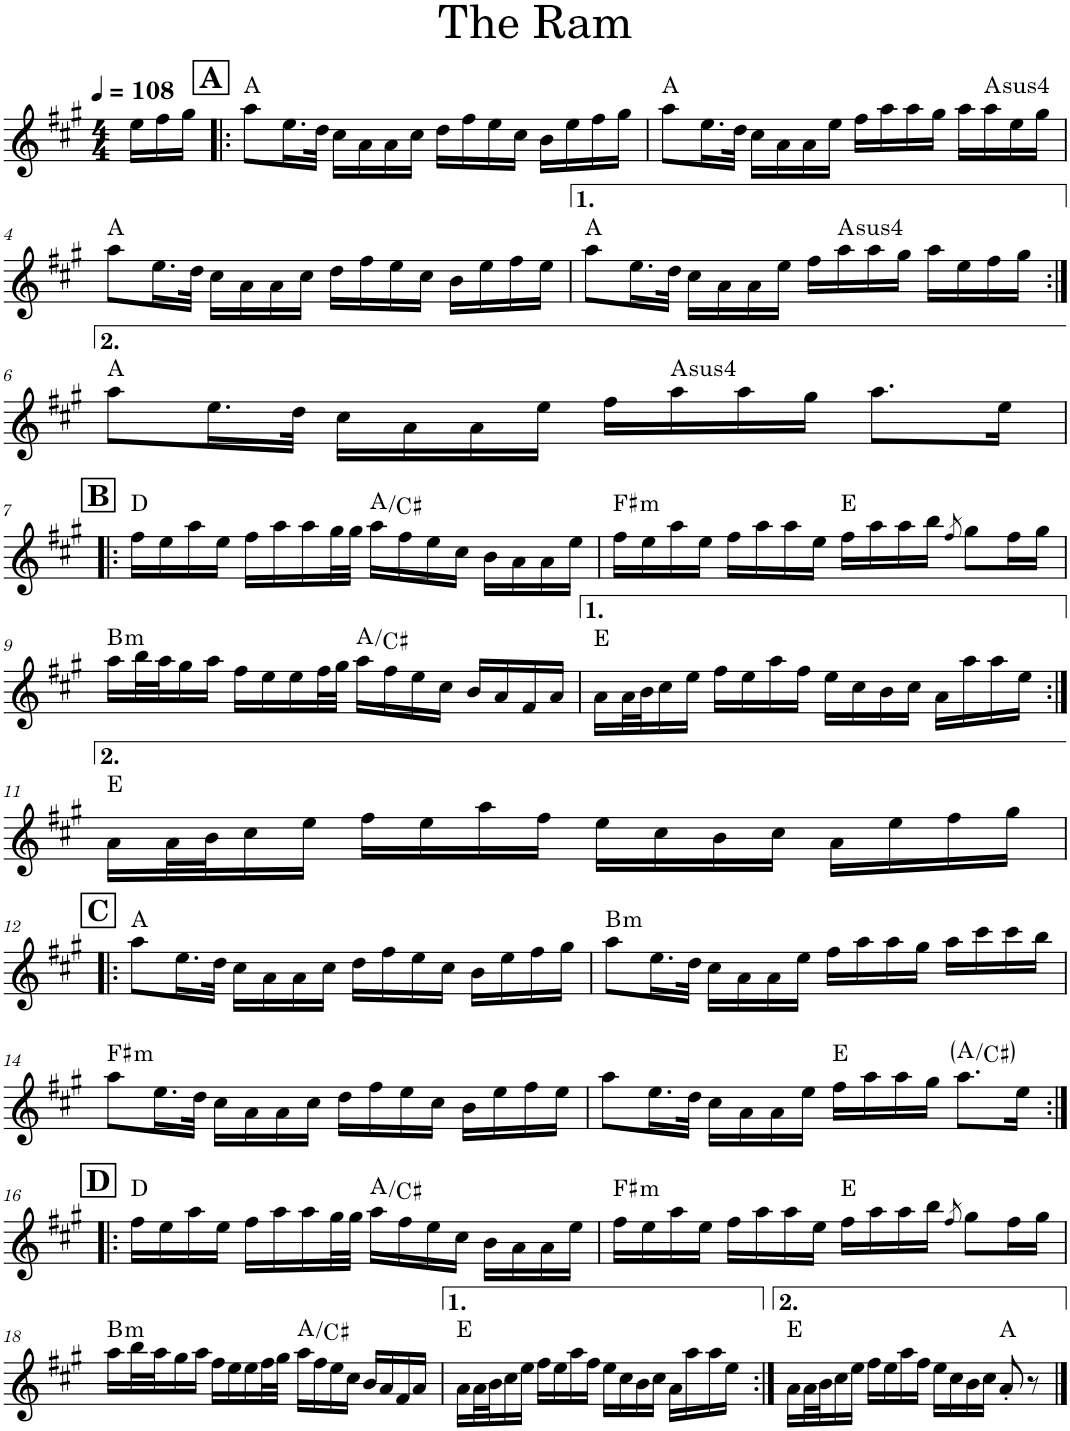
**kern	**harte
*part1	*part1
*staff1	*
*I"Piano	*
*I'Pno.	*
*clefG2	*
*k[f#c#g#]	*
*M4/4	*
*MM108	*
=1	=1
16ee\LL	.
16ff#\	.
16gg#\JJ	.
!!LO:REH:place=s1:a:B:cj:fs=14:t=A
=2!|:	=2!|:
8aa\L	A:maj
16.ee\L	.
32dd\JJk	.
16cc#\LL	.
16a\	.
16a\	.
16cc#\JJ	.
16dd\LL	.
16ff#\	.
16ee\	.
16cc#\JJ	.
16b\LL	.
16ee\	.
16ff#\	.
16gg#\JJ	.
=3	=3
8aa\L	A:maj
16.ee\L	.
32dd\JJk	.
16cc#\LL	.
16a\	.
16a\	.
16ee\JJ	.
16ff#\LL	.
16aa\	.
16aa\	.
16gg#\JJ	.
16aa\LL	.
!	!LO:H:kt=4
16aa\	A:sus4
16ee\	.
16gg#\JJ	.
!!LO:LB:g=z
=4	=4
8aa\L	A:maj
16.ee\L	.
32dd\JJk	.
16cc#\LL	.
16a\	.
16a\	.
16cc#\JJ	.
16dd\LL	.
16ff#\	.
16ee\	.
16cc#\JJ	.
16b\LL	.
16ee\	.
16ff#\	.
16ee\JJ	.
=5	=5
8aa\L	A:maj
16.ee\L	.
32dd\JJk	.
16cc#\LL	.
16a\	.
16a\	.
16ee\JJ	.
16ff#\LL	.
!	!LO:H:kt=4
16aa\	A:sus4
16aa\	.
16gg#\JJ	.
16aa\LL	.
16ee\	.
16ff#\	.
16gg#\JJ	.
!!LO:LB:g=z
=6:|!	=6:|!
8aa\L	A:maj
16.ee\L	.
32dd\JJk	.
16cc#\LL	.
16a\	.
16a\	.
16ee\JJ	.
16ff#\LL	.
!	!LO:H:kt=4
16aa\	A:sus4
16aa\	.
16gg#\JJ	.
8.aa\L	.
16ee\Jk	.
!!LO:LB:g=z
!!LO:REH:place=s1:a:B:cj:fs=14:t=B
=7!|:	=7!|:
16ff#\LL	D:maj
16ee\	.
16aa\	.
16ee\JJ	.
16ff#\LL	.
16aa\	.
16aa\	.
32gg#\L	.
32gg#\JJJ	.
16aa\LL	A:maj/3
16ff#\	.
16ee\	.
16cc#\JJ	.
16b\LL	.
16a\	.
16a\	.
16ee\JJ	.
=8	=8
!	!LO:H:kt=m
16ff#\LL	F#:min
16ee\	.
16aa\	.
16ee\JJ	.
16ff#\LL	.
16aa\	.
16aa\	.
16ee\JJ	.
16ff#\LL	E:maj
16aa\	.
16aa\	.
16bb\JJ	.
8qff#/	.
8gg#\L	.
16ff#\L	.
16gg#\JJ	.
!!LO:LB:g=z
=9	=9
!	!LO:H:kt=m
16aa\LL	B:min
32bb\L	.
32aa\J	.
16gg#\	.
16aa\JJ	.
16ff#\LL	.
16ee\	.
16ee\	.
32ff#\L	.
32gg#\JJJ	.
16aa\LL	A:maj/3
16ff#\	.
16ee\	.
16cc#\JJ	.
16b/LL	.
16a/	.
16f#/	.
16a/JJ	.
=10	=10
16a\LL	E:maj
32a\L	.
32b\J	.
16cc#\	.
16ee\JJ	.
16ff#\LL	.
16ee\	.
16aa\	.
16ff#\JJ	.
16ee\LL	.
16cc#\	.
16b\	.
16cc#\JJ	.
16a\LL	.
16aa\	.
16aa\	.
16ee\JJ	.
!!LO:LB:g=z
=11:|!	=11:|!
16a\LL	E:maj
32a\L	.
32b\J	.
16cc#\	.
16ee\JJ	.
16ff#\LL	.
16ee\	.
16aa\	.
16ff#\JJ	.
16ee\LL	.
16cc#\	.
16b\	.
16cc#\JJ	.
16a\LL	.
16ee\	.
16ff#\	.
16gg#\JJ	.
!!LO:LB:g=z
!!LO:REH:place=s1:a:B:cj:fs=14:t=C
=12!|:	=12!|:
8aa\L	A:maj
16.ee\L	.
32dd\JJk	.
16cc#\LL	.
16a\	.
16a\	.
16cc#\JJ	.
16dd\LL	.
16ff#\	.
16ee\	.
16cc#\JJ	.
16b\LL	.
16ee\	.
16ff#\	.
16gg#\JJ	.
=13	=13
!	!LO:H:kt=m
8aa\L	B:min
16.ee\L	.
32dd\JJk	.
16cc#\LL	.
16a\	.
16a\	.
16ee\JJ	.
16ff#\LL	.
16aa\	.
16aa\	.
16gg#\JJ	.
16aa\LL	.
16ccc#\	.
16ccc#\	.
16bb\JJ	.
!!LO:LB:g=z
=14	=14
!	!LO:H:kt=m
8aa\L	F#:min
16.ee\L	.
32dd\JJk	.
16cc#\LL	.
16a\	.
16a\	.
16cc#\JJ	.
16dd\LL	.
16ff#\	.
16ee\	.
16cc#\JJ	.
16b\LL	.
16ee\	.
16ff#\	.
16ee\JJ	.
=15	=15
8aa\L	.
16.ee\L	.
32dd\JJk	.
16cc#\LL	.
16a\	.
16a\	.
16ee\JJ	.
16ff#\LL	E:maj
16aa\	.
16aa\	.
16gg#\JJ	.
8.aa\L	A:maj/3
16ee\Jk	.
!!LO:LB:g=z
!!LO:REH:place=s1:a:B:cj:fs=14:t=D
=16:|!|:	=16:|!|:
16ff#\LL	D:maj
16ee\	.
16aa\	.
16ee\JJ	.
16ff#\LL	.
16aa\	.
16aa\	.
32gg#\L	.
32gg#\JJJ	.
16aa\LL	A:maj/3
16ff#\	.
16ee\	.
16cc#\JJ	.
16b\LL	.
16a\	.
16a\	.
16ee\JJ	.
=17	=17
!	!LO:H:kt=m
16ff#\LL	F#:min
16ee\	.
16aa\	.
16ee\JJ	.
16ff#\LL	.
16aa\	.
16aa\	.
16ee\JJ	.
16ff#\LL	E:maj
16aa\	.
16aa\	.
16bb\JJ	.
8qff#/	.
8gg#\L	.
16ff#\L	.
16gg#\JJ	.
!!LO:LB:g=z
=18	=18
!	!LO:H:kt=m
16aa\LL	B:min
32bb\L	.
32aa\J	.
16gg#\	.
16aa\JJ	.
16ff#\LL	.
16ee\	.
16ee\	.
32ff#\L	.
32gg#\JJJ	.
16aa\LL	A:maj/3
16ff#\	.
16ee\	.
16cc#\JJ	.
16b/LL	.
16a/	.
16f#/	.
16a/JJ	.
=19	=19
16a\LL	E:maj
32a\L	.
32b\J	.
16cc#\	.
16ee\JJ	.
16ff#\LL	.
16ee\	.
16aa\	.
16ff#\JJ	.
16ee\LL	.
16cc#\	.
16b\	.
16cc#\JJ	.
16a\LL	.
16aa\	.
16aa\	.
16ee\JJ	.
=20:|!	=20:|!
16a\LL	E:maj
32a\L	.
32b\J	.
16cc#\	.
16ee\JJ	.
16ff#\LL	.
16ee\	.
16aa\	.
16ff#\JJ	.
16ee\LL	.
16cc#\	.
16b\	.
16cc#\JJ	.
8a'/	A:maj
8r	.
==	==
*-	*-
